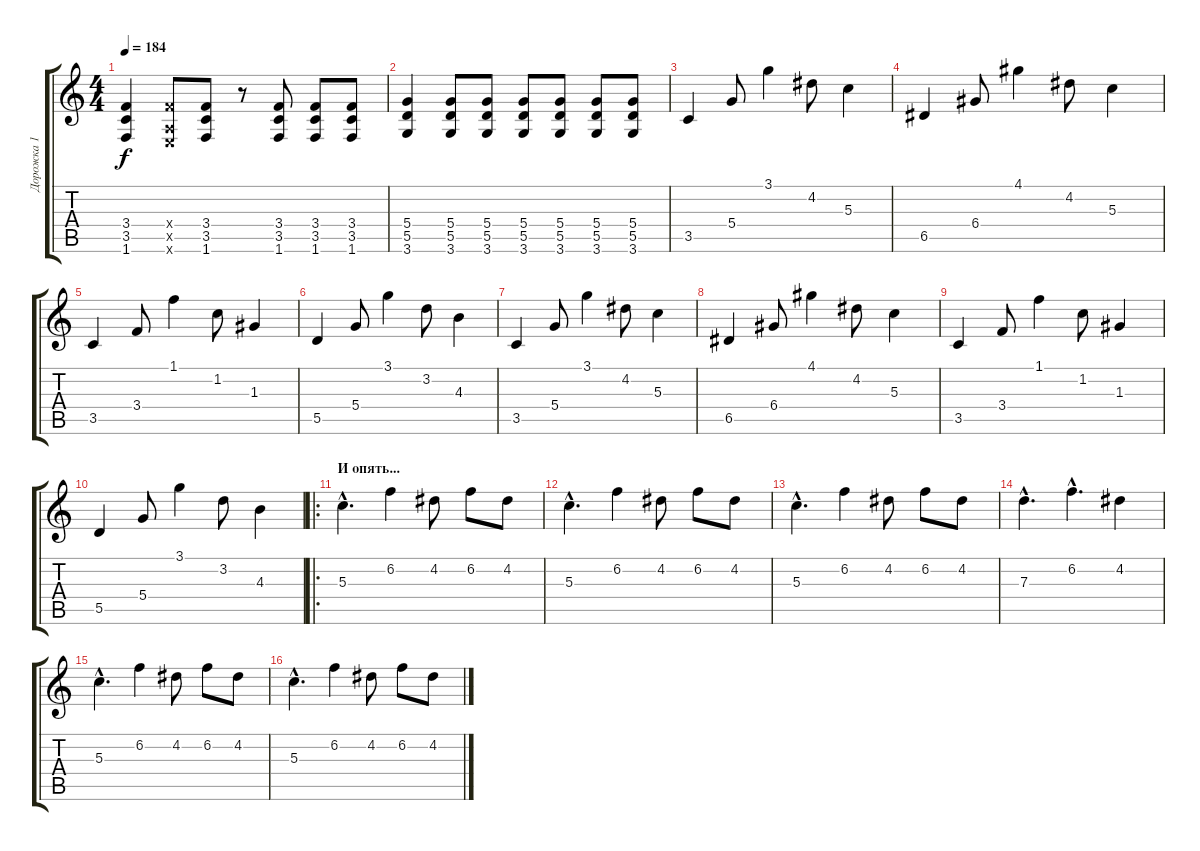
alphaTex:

\track ("Дорожка 1" "Дорожка 1") {instrument overdrivenguitar}
\staff {score tabs}
\tuning (E4 B3 G3 D3 A2 E2) {hide}
\ts (4 4)
\tempo 184
\clef g2
\ks c
(3.4 3.5 1.6).4{dy f} (3.4{x} 0.5{x} 0.6{x}).8 (3.4 3.5 1.6).8 r.8 (3.4 3.5 1.6).8 (3.4 3.5 1.6).8 (3.4 3.5 1.6).8 |
(5.4 5.5 3.6).4 (5.4 5.5 3.6).8 (5.4 5.5 3.6).8 (5.4 5.5 3.6).8 (5.4 5.5 3.6).8 (5.4 5.5 3.6).8 (5.4 5.5 3.6).8 |
3.5.4 5.4.8 3.1.4 4.2.8 5.3.4 |
6.5.4 6.4.8 4.1.4 4.2.8 5.3.4 |
3.5.4 3.4.8 1.1.4 1.2.8 1.3.4 |
5.5.4 5.4.8 3.1.4 3.2.8 4.3.4 |
3.5.4 5.4.8 3.1.4 4.2.8 5.3.4 |
6.5.4 6.4.8 4.1.4 4.2.8 5.3.4 |
3.5.4 3.4.8 1.1.4 1.2.8 1.3.4 |
5.5.4 5.4.8 3.1.4 3.2.8 4.3.4 |
\ro
\section ("" "И опять...")
5.3{hac}.4{d volume 13 instrument overdrivenguitar} 6.2.4 4.2.8 6.2.8 4.2.8 |
5.3{hac}.4{d} 6.2.4 4.2.8 6.2.8 4.2.8 |
5.3{hac}.4{d} 6.2.4 4.2.8 6.2.8 4.2.8 |
7.3{hac}.4{d} 6.2{hac}.4{d} 4.2.4 |
5.3{hac}.4{d} 6.2.4 4.2.8 6.2.8 4.2.8 |
5.3{hac}.4{d} 6.2.4 4.2.8 6.2.8 4.2.8
